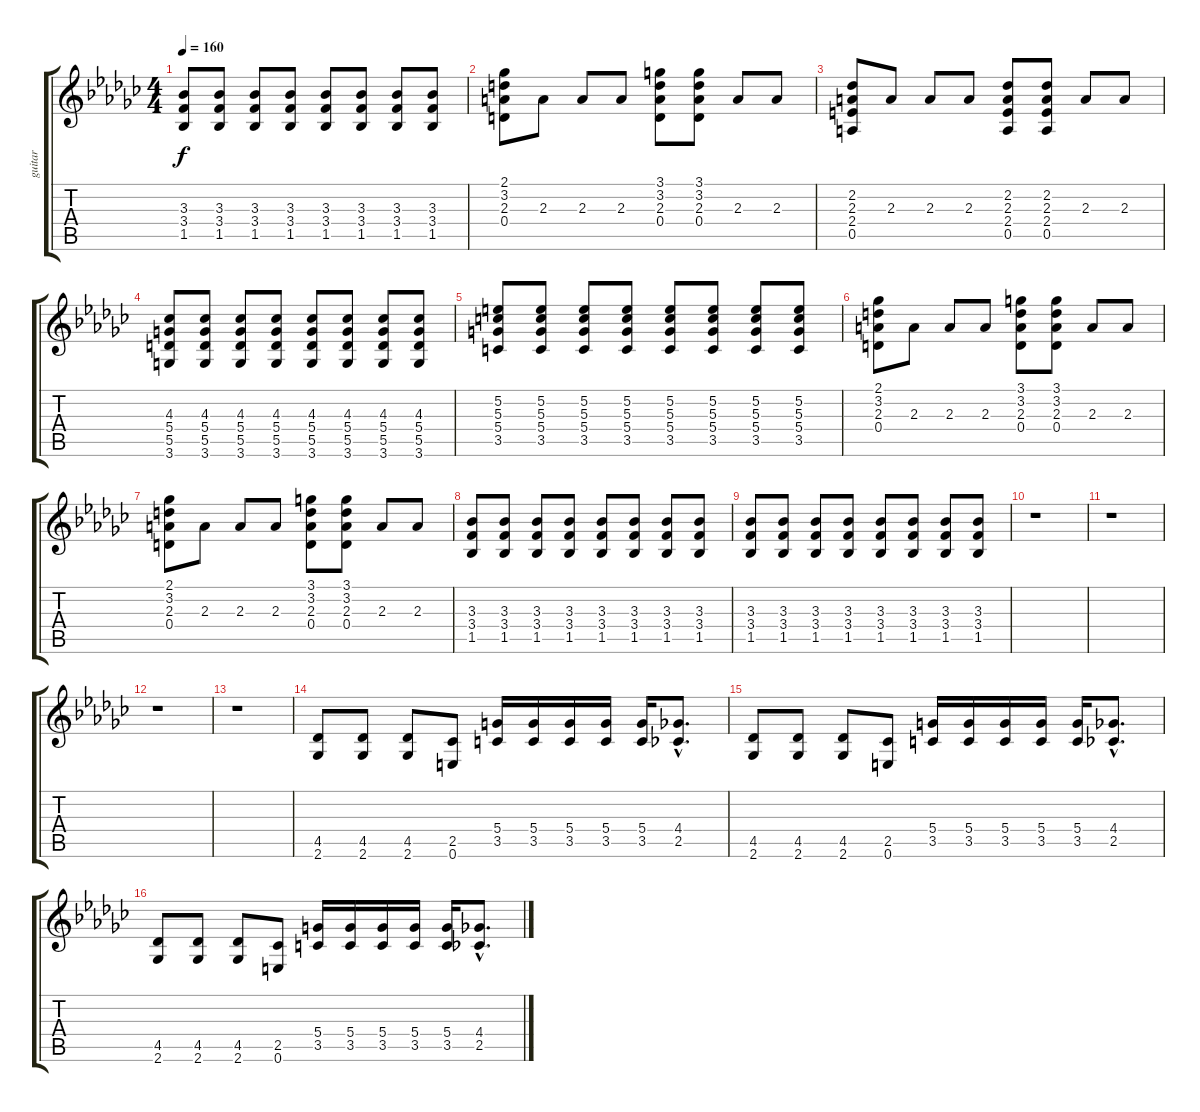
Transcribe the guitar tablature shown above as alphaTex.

\track ("guitar" "guitar") {instrument overdrivenguitar}
\staff {score tabs}
\tuning (E4 B3 G3 D3 A2 E2) {hide}
\ts (4 4)
\tempo 160
\clef g2
\ks gb
(3.3 3.4 1.5).8{dy f} (3.3 3.4 1.5).8 (3.3 3.4 1.5).8 (3.3 3.4 1.5).8 (3.3 3.4 1.5).8 (3.3 3.4 1.5).8 (3.3 3.4 1.5).8 (3.3 3.4 1.5).8 |
(2.1 3.2 2.3 0.4).8 2.3.8 2.3.8 2.3.8 (3.1 3.2 2.3 0.4).8 (3.1 3.2 2.3 0.4).8 2.3.8 2.3.8 |
(2.2 2.3 2.4 0.5).8 2.3.8 2.3.8 2.3.8 (2.2 2.3 2.4 0.5).8 (2.2 2.3 2.4 0.5).8 2.3.8 2.3.8 |
(4.3 5.4 5.5 3.6).8 (4.3 5.4 5.5 3.6).8 (4.3 5.4 5.5 3.6).8 (4.3 5.4 5.5 3.6).8 (4.3 5.4 5.5 3.6).8 (4.3 5.4 5.5 3.6).8 (4.3 5.4 5.5 3.6).8 (4.3 5.4 5.5 3.6).8 |
(5.2 5.3 5.4 3.5).8 (5.2 5.3 5.4 3.5).8 (5.2 5.3 5.4 3.5).8 (5.2 5.3 5.4 3.5).8 (5.2 5.3 5.4 3.5).8 (5.2 5.3 5.4 3.5).8 (5.2 5.3 5.4 3.5).8 (5.2 5.3 5.4 3.5).8 |
(2.1 3.2 2.3 0.4).8 2.3.8 2.3.8 2.3.8 (3.1 3.2 2.3 0.4).8 (3.1 3.2 2.3 0.4).8 2.3.8 2.3.8 |
(2.1 3.2 2.3 0.4).8 2.3.8 2.3.8 2.3.8 (3.1 3.2 2.3 0.4).8 (3.1 3.2 2.3 0.4).8 2.3.8 2.3.8 |
(3.3 3.4 1.5).8 (3.3 3.4 1.5).8 (3.3 3.4 1.5).8 (3.3 3.4 1.5).8 (3.3 3.4 1.5).8 (3.3 3.4 1.5).8 (3.3 3.4 1.5).8 (3.3 3.4 1.5).8 |
(3.3 3.4 1.5).8 (3.3 3.4 1.5).8 (3.3 3.4 1.5).8 (3.3 3.4 1.5).8 (3.3 3.4 1.5).8 (3.3 3.4 1.5).8 (3.3 3.4 1.5).8 (3.3 3.4 1.5).8 |
r.1 |
r.1 |
r.1 |
r.1 |
(4.5 2.6).8 (4.5 2.6).8 (4.5 2.6).8 (2.5 0.6).8 (5.4 3.5).16 (5.4 3.5).16 (5.4 3.5).16 (5.4 3.5).16 (5.4 3.5).16 (4.4{hac} 2.5{hac}).8{d} |
(4.5 2.6).8 (4.5 2.6).8 (4.5 2.6).8 (2.5 0.6).8 (5.4 3.5).16 (5.4 3.5).16 (5.4 3.5).16 (5.4 3.5).16 (5.4 3.5).16 (4.4{hac} 2.5{hac}).8{d} |
(4.5 2.6).8 (4.5 2.6).8 (4.5 2.6).8 (2.5 0.6).8 (5.4 3.5).16 (5.4 3.5).16 (5.4 3.5).16 (5.4 3.5).16 (5.4 3.5).16 (4.4{hac} 2.5{hac}).8{d}
